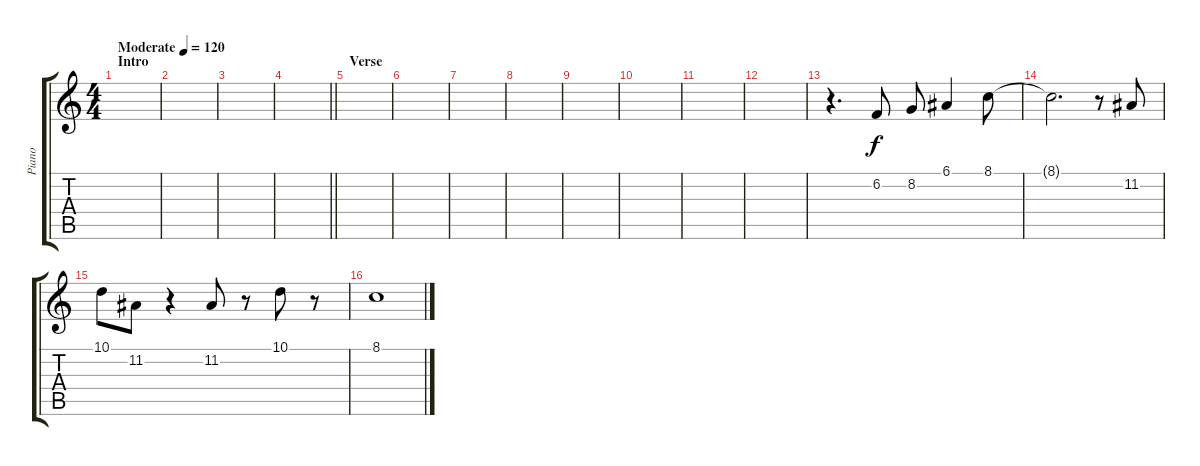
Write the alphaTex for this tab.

\track ("Piano" "Piano") {instrument acousticgrandpiano}
\staff {score tabs}
\tuning (E4 B3 G3 D3 A2 E2) {hide}
\ts (4 4)
\section ("" "Intro")
\tempo (120 "Moderate")
\clef g2
\ks c
|
|
|
\barLineRight lightlight
|
\section ("" "Verse")
|
|
|
|
|
|
|
|
r.4{d} 6.2.8 8.2.8 6.1.4 8.1.8 |
8.1{t}.2{d} r.8 11.2.8 |
10.1.8 11.2.8 r.4 11.2.8 r.8 10.1.8 r.8 |
8.1.1
